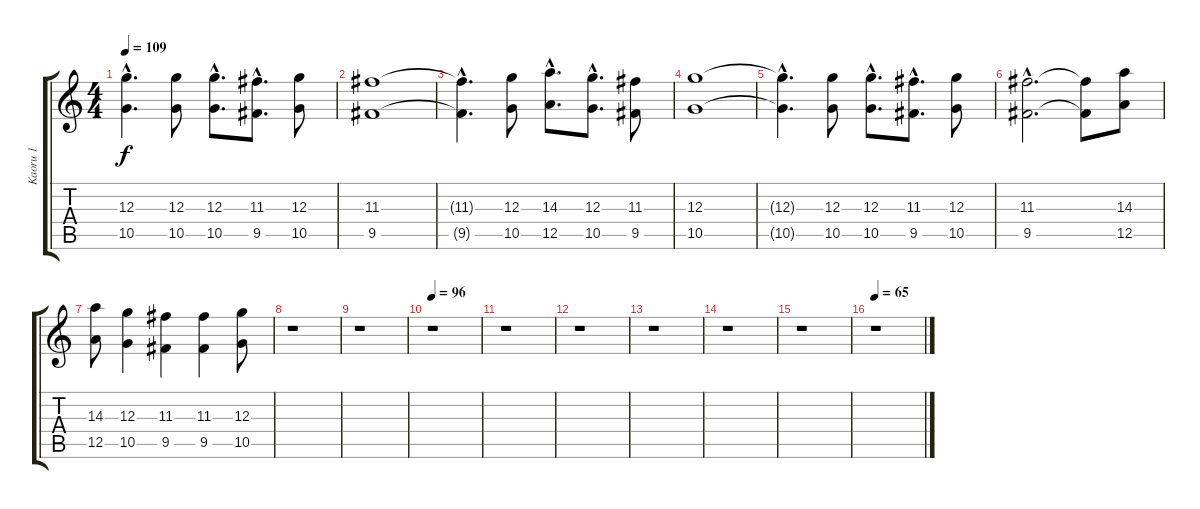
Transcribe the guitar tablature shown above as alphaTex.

\track ("Kaoru 1" "Kaoru 1") {instrument distortionguitar}
\staff {score tabs}
\tuning (E4 B3 G3 D3 A2 E2) {hide}
\ts (4 4)
\tempo 109
\clef g2
\ks c
(12.3{hac t} 10.5{hac t}).4{d dy f} (12.3 10.5).8 (12.3{hac} 10.5{hac}).8{d} (11.3{hac} 9.5{hac}).8{d} (12.3 10.5).8 |
(11.3 9.5).1 |
(11.3{hac t} 9.5{hac t}).4{d} (12.3 10.5).8 (14.3{hac} 12.5{hac}).8{d} (12.3{hac} 10.5{hac}).8{d} (11.3 9.5).8 |
(12.3 10.5).1 |
(12.3{hac t} 10.5{hac t}).4{d} (12.3 10.5).8 (12.3{hac} 10.5{hac}).8{d} (11.3{hac} 9.5{hac}).8{d} (12.3 10.5).8 |
(11.3{hac} 9.5{hac}).2{d} (11.3{t} 9.5{t}).8 (14.3 12.5).8 |
(14.3 12.5).8 (12.3 10.5).4 (11.3 9.5).4 (11.3 9.5).4 (12.3 10.5).8 |
r.1 |
r.1 |
\tempo 96
r.1 |
r.1 |
r.1 |
r.1 |
r.1 |
r.1 |
\tempo 65
r.1
